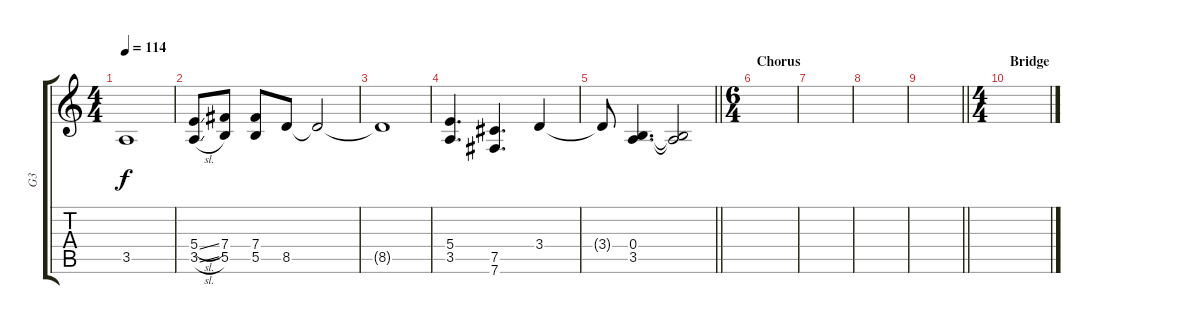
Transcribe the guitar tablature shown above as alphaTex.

\track ("G3 " "G3 ") {instrument overdrivenguitar}
\staff {score tabs}
\tuning (Db4 Ab3 E3 B2 Gb2 B1) {hide}
\ts (4 4)
\tempo 114
\clef g2
\ks c
3.5{t}.1{dy f} |
(5.4{sl} 3.5{sl}).8 (7.4 5.5).8 (7.4 5.5).8 8.5.8 8.5{t}.2 |
8.5{t}.1 |
(5.4 3.5).4{d} (7.5 7.6).4{d} 3.4.4 |
\barLineRight lightlight
3.4{t}.8 (0.4 3.5).4{d} (0.4{t} 3.5{t}).2 |
\ts (6 4)
\section ("" "Chorus")
|
|
|
\barLineRight lightlight
|
\ts (4 4)
\section ("" "Bridge")
